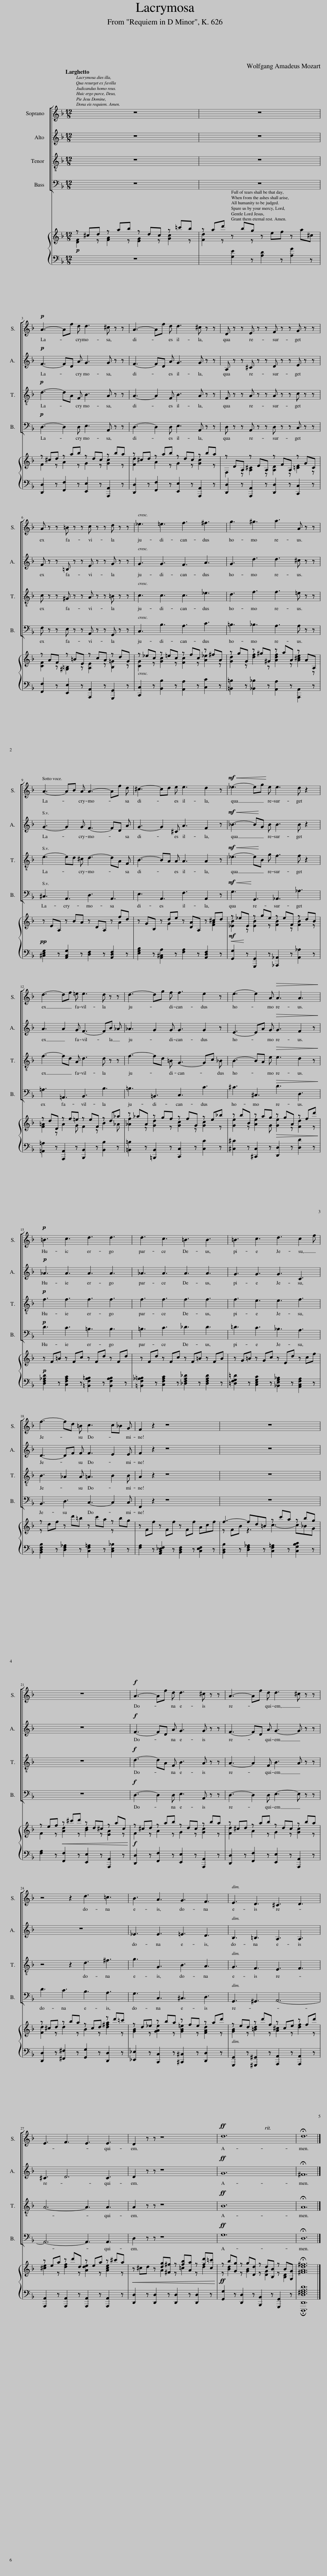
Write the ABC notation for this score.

X:1
%%score [ 1 2 3 4 ] { ( 5 6 ) | 7 }
L:1/8
Q:1/4=60
M:12/8
I:linebreak $
K:F
V:1 treble
V:2 treble
V:3 treble-8
V:4 bass
V:5 treble
V:6 treble
V:7 bass
V:1
 z12 | z12 |$!p! A3- Af d d3 ^c z z | A3- Af d d3 ^c z z | D z z E z z F z z G z z |$ %5
 A z z =B z z c z z d z z |!p! _e3 =e3!mp! f3 ^f3 |!mf! g3 ^g3!f! a3 A z z |$!pp! A3- AB A A3- Af d | ^c3- cd e e3 d2 z | %10
!mf!!<(! _e3- eg!<)!!f! e e3 d z2 |$ d3- df =e e3 d z z | d3- dg f f3 e2 z | e3- e2 A!>(! A3 A3!>)! |$!p! =B3 c3 d3 d3 | %15
 d3 c3 =B3 B3 | =B3 c3 d3 c2 f |$ f3- fd =B c3!>(! c_B G!>)! |!pp! F2 z2 z8 | z12 |$ %20
 z12 |!f! A3- Af d d3 ^c z z | A3- Af d d3 ^c z z |$ z4 z2 d3 =c3 | B3 A3 G3 F3 | %25
 E3 D3!mf! ^C3!mp! D3 |$ E3 F3 E3!p! E3 |!pp! D2 z z z8 |!ff! d12[Q:1/4=54] |[Q:1/4=56] !fermata!d12 |] %30
V:2
 z12 | z12 |$!p! F3- FD A G3 G z z | F3- FD A G3 G z z | A, z z ^C z z D z z E z z |$ %5
 F z z =B, z z E z z G z z |!p! G3!mp! G3 F3!mf! A3 | G3!f! d3 d3 ^c z z |$!pp! G3- G2 G F3- FD A | G3- G2 ^C A3 F2 z | %10
!mf!!<(! _B3- B!<)!!f!G B B3 B z2 |$ A3 A2 G F3- FB _A | _A3 G2 G G3 G2 z | E3- EA G!>(! G3 F2 z!>)! |$!p! _A3 A3 A3 A3 | %15
 _A3 A3 A3 A3 | G3 G3 G3 C3 |$ D3- DF F F3!>(! E2 E!>)! |!pp! F2 z2 z8 | z12 |$ %20
 z12 |!f! F3- FD A G3 G z z | F3- FD A G3- G z z |$ z12 | _E3 E3 =E3 D3 | %25
 B,3!mf! =B,3!mp! A,3 A,3 |$ ^C3!p! D6 C3 |!pp! D2 z z z8 |!ff! G12 | !fermata!^F12 |] %30
V:3
 z12 | z12 |$!p! d3- dA F B3 A z z | A3- A2 F B3 A z z | F z z A z z A z z c z z |$ %5
 c z z ^G z z A z z =B z z |!p! c3 c3!mp! c3 _e3 |!mf! d3 f3!f! f3 =e z z |$!pp! e3- ed ^c d3- dA F | B3- BA A A3 A2 z | %10
!mf!!<(! _e3- e!<)!!f!B g f3 f z2 |$ f3- fd A d3 d z z | f3- fd =B G3- Gc _B | B3- BA e!>(! e3 d2 z!>)! |$!p! f3 f3 f3 f3 | %15
 f3 f3 f3 f3 | f3 e3 e3 f3 |$ B3 _A2 A =A3!>(! B2 B!>)! |!pp! A2 z2 z8 | z12 |$ %20
 z12 |!f! d3- dA F B3 A z z | A3- A2 F B3 A z z |$ z4 z2 d3 ^f3 | g3 G3 B3 A3 | %25
 G3 F3!mf! E3!mp! F3 |$!p! A6- A3 A3 |!pp! A2 z z z8 |!ff! B12 | !fermata!A12 |] %30
V:4
 z12 | z12 |$!p! D,3- D,2 D, E,3 A,, z z | D,3- D,2 D, E,3 A,, z z | D, z z A,, z z D, z z C, z z |$ %5
 F, z z E, z z A,, z z G,, z z |!p! C,3!mp! B,3 A,3!mf! C3 | =B,3!f! _B,3 A,3 A, z z |$!pp! ^C,3 A,,3 D,3 A,,3 | E,3 A,,3 F,3 A,,2 z | %10
!mf!!<(! G,3!<)! G,,3!f! _A,,3 _A,3 |$ =A,3 =A,,3 B,,3 B,3 | =B,3 =B,,3 C,3 C3 | ^C3 ^C,3!>(! D3 D,3!>)! |$!p! D3 C3 =B,3 B,3 | %15
 =B,3 C3 _D3 D3 | =D3 C3 _B,3 A,3 |$ B,,3 D,3 C,3-!>(! C,2 C,!>)! |!pp! F,,2 z2 z8 | z12 |$ %20
 z12 |!f! D,3- D,2 D, E,3 A,, z z | D,3- D,2 D, E,3- E, z z |$ D3 C3 B,3 A,3 | G,3 C,3 ^C,3 D,3 | %25
 G,,3!mf! ^G,,3!mp! A,,6- |$ A,,6- A,,3!p! A,,3 |!pp! D,2 z z z8 |!ff! G,12 | !fermata!D,12 |] %30
V:5
!p!!ped! z ^c!ped-up!d!ped! z a!ped-up!b!ped! z d!ped-up!c!ped! z =c'!ped-up!b |!ped! z a!ped-up!d' z!ped! bg z!ped-up!!ped! ef z!ped-up!!ped! a^c!ped-up! |$ z ^cd z ab z dc z ba | z ^cd z ab z dc z ba | z DA, z EA, z FA, z GC |$ %5
 z AF z =BE z cA z dG | z _ec z =ec!mp! z fc z ^fA |!mf! z gG z ^g^G!f! z aA z AA, |$ z EA, z BA z DA, z fd | z GB, z de z [DA]A, z ^cd | %10
!mf! z _e_E z ge z eF z dB |$ z dD z f=e z eF z d_a | z _a_A z gf z fG z e_b | z bB z ag!>(! z gA z fd'!>)! |$!p! z F=B z Fc z Fd z Fd | %15
 z Fd z Fc z F=B z FB | z G=B z Gc z Ed z cf |$ z df z d'=b z c'a!>(! z _bg!>)! |!p! z!ped! Ff z!ped-up!!ped! Ff z!ped-up!!ped! Ff A!ped-up!!ped!cf!ped-up! | f3-!ped! f!ped-up!!ped!d=B z!ped-up!!ped! c'a z!ped-up!!ped! bg!ped-up! |$ %20
 z!ped! ef!<(! z!ped-up!!ped! ^c'd' z!ped-up!!ped! d^c z!ped-up!!ped! ac!<)!!ped-up! |!f! z ^cd z ab z dc z ba | z ^cd z ab z dc z ba |$!mp! z ^cd z ba!mf! z cd z d'=c' |!f! z d_e z ba z f=e z ad' | %25
 z ed z d'f z!mf! ^ce z!mp! fd' |$ z ea z!p! d'd z ea!p! z ^c'a | z!ped! ^cd z!ped-up!!ped! [dg][^F^f] z!ped-up!!ped! [fb][Aa] z!ped-up!!ped! [fd'][=c=c']!ped-up! |!ff! z!ped! b[Gg] z!ped-up!!ped! g[Dd] z!ped-up!!ped! d[B,B] z!ped-up!!ped! B[G,G]!ped-up! | !fermata![^FAd^f]12 |] %30
V:6
 [DF]2 z [FA]2 z [EG]2 z [G^c]2 z | [Fd]2 z x2 z x2 x4 |$ F2 z A2 z G2 z [G^c]2 z | [Fd]2 x A2 z G2 z [G^c]2 z | F,2 z [A,^C]2 z [A,D]2 z [=CE]2 z |$ %5
 [CF]2 z [^G,=B,]2 z [A,E]2 z [B,=G]2 z | [CG]2 z [Gc]2 z [Fc]2 z [A_e]2 z | [Gd]2 z [df]2 z [Adf]2 z [A^ce]2 z |$ x4 x4 x2 A2 | x4 G2 x4 [FA]2 | %10
 [_EB]2 z [EB]2 z [FB]2 z [FB]2 z |$ [F=A]2 z A2 G F2 z B2 _A | [_Af]2 z [Gd]2 z [Gc]2 z [Gc]2 z | [Ge]2 z [Ae]2 G [Ge]2 z [Fd]2 z |$ x12 | %15
 x12 | x12 |$ z x8 z x2 | x12 | z FB z3 c3- c_BG |$ %20
 F2 z [Ad]2 z [Bd]2 z [EA]2 z | F2 z A2 z G2 z [G^c]2 z | [Fd]2 x A2 z G2 z [G^c]2 z |$ [Fd]2 z d2 z B2 z [d^fa]2 z | [GB]2 z [GA_e]2 z [GB=e]2 z [FAd]2 z | %25
 [GB]2 z [=Bd]2 z [A^c]2 z [df]2 z |$ [^ce]2 z [df]2 z [Ade]2 z [Ace]2 z | x4 A2 z =c2 z d2 | z [Bd]2 z [GB]2 z [DG]2 z [B,D]2 | x12 |] %30
V:7
 z12 | x2 x [G,E]2 z [A,D]2 z [A,G]2 z |$ [D,,D,]2 z [F,,F,]2 z [E,,E,]2 z [A,,,A,,]2 z | [D,,D,]2 z [F,,F,]2 z [E,,E,]2 z [A,,,A,,]2 z | [D,,D,]2 z [A,,,A,,]2 z [D,,D,]2 z [C,,C,]2 z |$ %5
 [F,,F,]2 z [E,,E,]2 z [A,,,A,,]2 z [G,,,G,,]2 z | [C,,C,]2 z!mp! [B,,B,]2 z [A,,A,]2 z!mf! [C,C]2 z | [=B,,=B,]2 z!f! [_B,,_B,]2 z [A,,A,]2 z [A,,,A,,]2 z |$!pp! [^C,E,G,]2 z [A,,C,G,]2 z [D,F,]2 z [A,,D,F,]2 z | [E,G,B,]2 z [A,,^C,A,]2 z [F,A,]2 z [A,,D,F,]2!p! z | %10
!<(! [G,,G,]2!<)! z!f! [G,,,G,,]2 z [_A,,,_A,,]2 z [A,,_A,]2 z |$ [=A,,=A,]2 z [A,,,A,,]2 z [B,,,B,,]2 z [B,,B,]2 z | [=B,,=B,]2 z [=B,,,B,,]2 z [C,,C,]2 z [C,C]2 z | [^C,^C]2 z [^C,,C,]2 z [D,,D,]2 z [D,D]2 z |$!pp! [D,F,_A,D]2 z [C,F,A,C]2 z [=B,,F,A,=B,]2 z [B,,F,A,B,]2 z | %15
 [=B,,F,_A,=B,]2 z [C,F,A,C]2 z [_D,F,A,_D]2 z [D,F,A,D]2 z | [=D,F,G,=D]2 z [C,E,G,C]2 z [_B,,E,G,_B,]2 z [A,,C,F,A,]2 z |$ [B,,D,F,B,]2 z [D,F,_A,]2 z [C,F,=A,]2 z [C,E,_B,]2 z | [F,A,]2 z [A,,C,_E,F,]2 z [B,,D,F,]2 z [C,E,F,]2 z | [B,,D,B,]2 z [D,F,_A,]2 z [C,F,=A,]2 z [C,G,B,C]2 z |$ %20
 [F,A,]2 z [F,,F,]2 z [E,,E,]2 z [A,,,A,,]2 z | [D,,D,]2 z [F,,F,]2 z [E,,E,]2 z [A,,,A,,]2 z | [D,,D,]2 z [F,,F,]2 z [E,,E,]2 z [A,,,A,,]2 z |$ [D,,D,]2 z [^F,,^F,]2 z [G,,G,]2 z [D,,D,]2 z | [_E,,_E,]2 z [C,,C,]2 z [^C,,^C,]2 z [D,,D,]2 z | %25
 [G,,,G,,]2 z!mf! [^G,,,^G,,]2 z!mp! [A,,,A,,]2 z [A,,,A,,]2 z |$ [A,,,A,,]2 z [A,,,A,,]2 z [A,,,A,,]2 z [A,,,A,,]2 z |!<(! [D,,D,]2 z [D,,D,]2 z [D,,D,]2 z [D,,D,]2 z!<)! | [G,,G,]2 z [D,,D,]2 z [B,,,B,,]2 z [G,,,G,,]2 z | !fermata![D,,,D,,D,^F,A,D]12 |] %30
